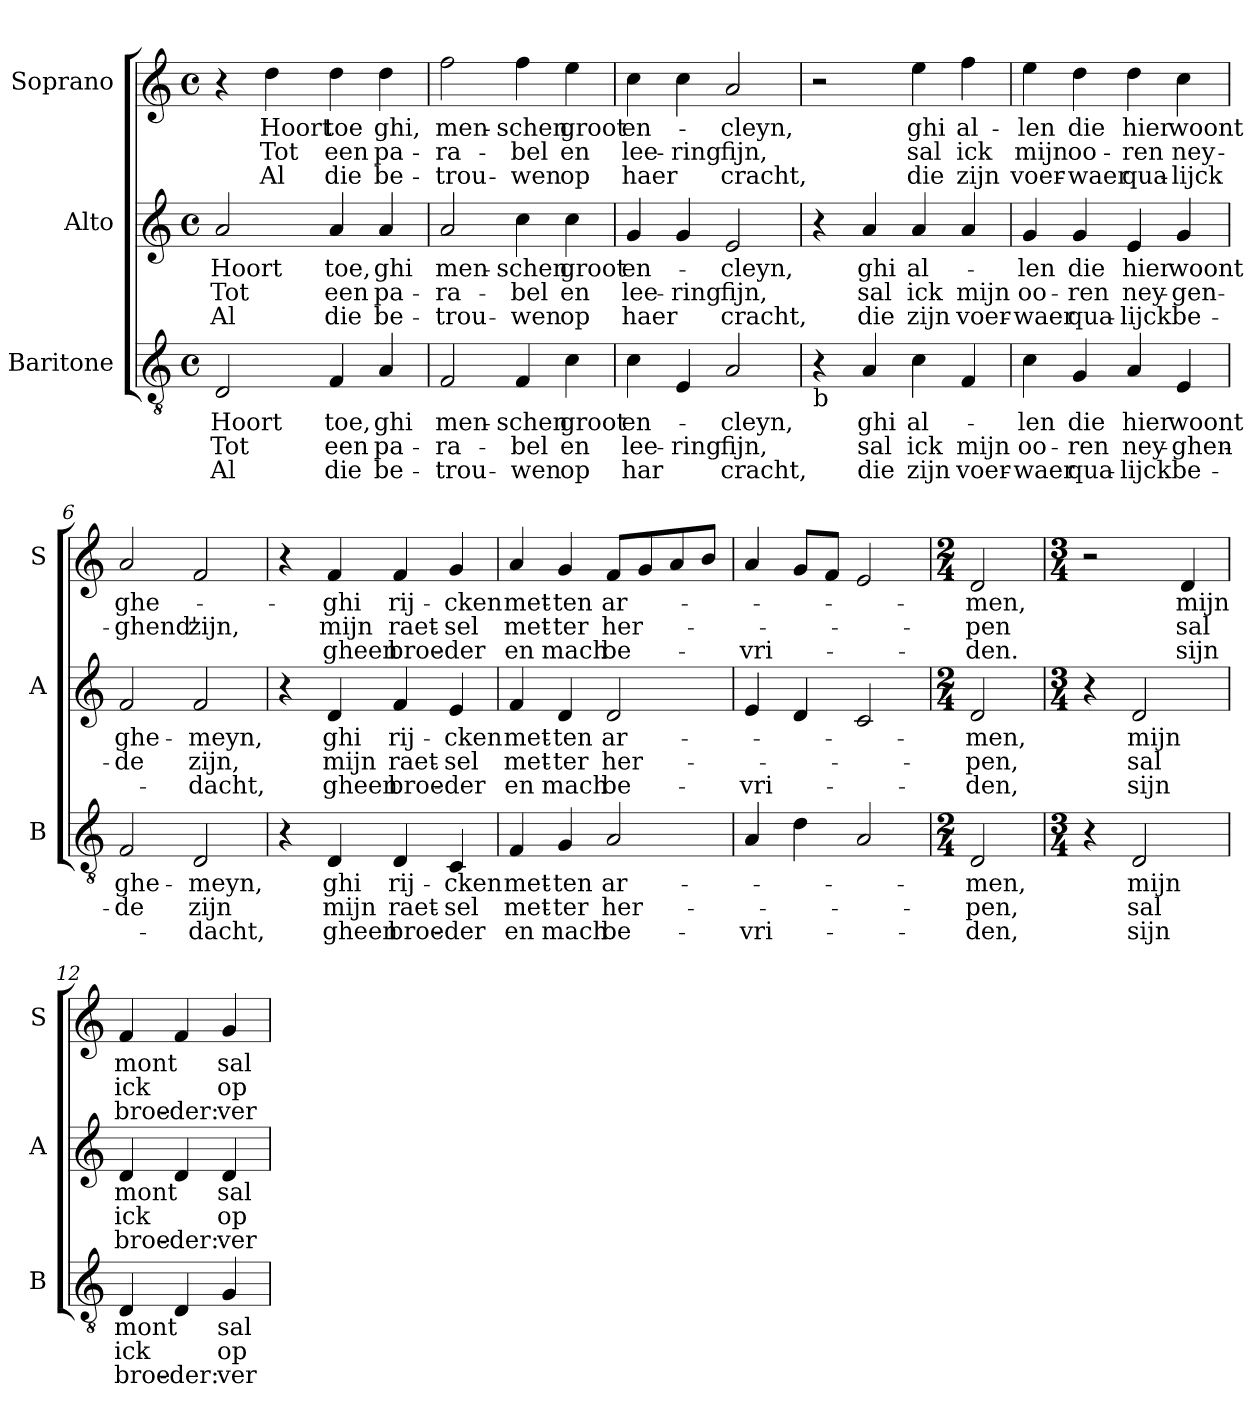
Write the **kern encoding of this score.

**kern	**text	**text	**text	**kern	**text	**text	**text	**kern	**text	**text	**text
*part3	*part3	*part3	*part3	*part2	*part2	*part2	*part2	*part1	*part1	*part1	*part1
*staff3	*staff3	*staff3	*staff3	*staff2	*staff2	*staff2	*staff2	*staff1	*staff1	*staff1	*staff1
*I"Baritone	*	*	*	*I"Alto	*	*	*	*I"Soprano	*	*	*
*I'B	*	*	*	*I'A	*	*	*	*I'S	*	*	*
*clefGv2	*	*	*	*clefG2	*	*	*	*clefG2	*	*	*
*k[]	*	*	*	*k[]	*	*	*	*k[]	*	*	*
*C:	*	*	*	*C:	*	*	*	*C:	*	*	*
*M4/4	*	*	*	*M4/4	*	*	*	*M4/4	*	*	*
*met(c)	*	*	*	*met(c)	*	*	*	*met(c)	*	*	*
=1	=1	=1	=1	=1	=1	=1	=1	=1	=1	=1	=1
!	!LO:LY:b	!LO:LY:b	!LO:LY:b	!	!LO:LY:b	!LO:LY:b	!LO:LY:b	!	!	!	!
2D/	Hoort	Tot	Al	2a/	Hoort	Tot	Al	4r	.	.	.
!	!	!	!	!	!	!	!	!	!LO:LY:b	!LO:LY:b	!LO:LY:b
.	.	.	.	.	.	.	.	4dd\	Hoort	Tot	Al
!	!LO:LY:b	!LO:LY:b	!LO:LY:b	!	!LO:LY:b	!LO:LY:b	!LO:LY:b	!	!LO:LY:b	!LO:LY:b	!LO:LY:b
4F/	toe,	een	die	4a/	toe,	een	die	4dd\	toe	een	die
!	!LO:LY:b	!LO:LY:b	!LO:LY:b	!	!LO:LY:b	!LO:LY:b	!LO:LY:b	!	!LO:LY:b	!LO:LY:b	!LO:LY:b
4A/	ghi	pa-	be-	4a/	ghi	pa-	be-	4dd\	ghi,	pa-	be-
=2	=2	=2	=2	=2	=2	=2	=2	=2	=2	=2	=2
!	!LO:LY:b	!LO:LY:b	!LO:LY:b	!	!LO:LY:b	!LO:LY:b	!LO:LY:b	!	!LO:LY:b	!LO:LY:b	!LO:LY:b
2F/	men-	-ra-	-trou-	2a/	men-	-ra-	-trou-	2ff\	men-	-ra-	-trou-
!	!LO:LY:b	!LO:LY:b	!LO:LY:b	!	!LO:LY:b	!LO:LY:b	!LO:LY:b	!	!LO:LY:b	!LO:LY:b	!LO:LY:b
4F/	-schen	-bel	-wen	4cc\	-schen	-bel	-wen	4ff\	-schen	-bel	-wen
!	!LO:LY:b	!LO:LY:b	!LO:LY:b	!	!LO:LY:b	!LO:LY:b	!LO:LY:b	!	!LO:LY:b	!LO:LY:b	!LO:LY:b
4c\	groot	en	op	4cc\	groot	en	op	4ee\	groot	en	op
=3	=3	=3	=3	=3	=3	=3	=3	=3	=3	=3	=3
!	!LO:LY:b	!LO:LY:b	!LO:LY:b	!	!LO:LY:b	!LO:LY:b	!LO:LY:b	!	!LO:LY:b	!LO:LY:b	!LO:LY:b
4c\	en-	lee-	har	4g/	en-	lee-	haer	4cc\	en-	lee-	haer
!	!	!LO:LY:b	!	!	!	!LO:LY:b	!	!	!	!LO:LY:b	!
4E/	.	-ring	.	4g/	.	-ring	.	4cc\	.	-ring	.
!	!LO:LY:b	!LO:LY:b	!LO:LY:b	!	!LO:LY:b	!LO:LY:b	!LO:LY:b	!	!LO:LY:b	!LO:LY:b	!LO:LY:b
2A/	cleyn,	fijn,	cracht,	2e/	cleyn,	fijn,	cracht,	2a/	cleyn,	fijn,	cracht,
=4	=4	=4	=4	=4	=4	=4	=4	=4	=4	=4	=4
!LO:TX:b:t=b	!	!	!	!	!	!	!	!	!	!	!
4r	.	.	.	4r	.	.	.	2r	.	.	.
!	!LO:LY:b	!LO:LY:b	!LO:LY:b	!	!LO:LY:b	!LO:LY:b	!LO:LY:b	!	!	!	!
4A/	ghi	sal	die	4a/	ghi	sal	die	.	.	.	.
!	!LO:LY:b	!LO:LY:b	!LO:LY:b	!	!LO:LY:b	!LO:LY:b	!LO:LY:b	!	!LO:LY:b	!LO:LY:b	!LO:LY:b
4c\	al-	ick	zijn	4a/	al-	ick	zijn	4ee\	ghi	sal	die
!	!	!LO:LY:b	!LO:LY:b	!	!	!LO:LY:b	!LO:LY:b	!	!LO:LY:b	!LO:LY:b	!LO:LY:b
4F/	.	mijn	voer-	4a/	.	mijn	voer-	4ff\	al-	ick	zijn
=5	=5	=5	=5	=5	=5	=5	=5	=5	=5	=5	=5
!	!LO:LY:b	!LO:LY:b	!LO:LY:b	!	!LO:LY:b	!LO:LY:b	!LO:LY:b	!	!LO:LY:b	!LO:LY:b	!LO:LY:b
4c\	-len	oo-	-waer	4g/	-len	oo-	-waer	4ee\	-len	mijn	voer-
!	!LO:LY:b	!LO:LY:b	!LO:LY:b	!	!LO:LY:b	!LO:LY:b	!LO:LY:b	!	!LO:LY:b	!LO:LY:b	!LO:LY:b
4G/	die	-ren	qua-	4g/	die	-ren	qua-	4dd\	die	oo-	-waer
!	!LO:LY:b	!LO:LY:b	!LO:LY:b	!	!LO:LY:b	!LO:LY:b	!LO:LY:b	!	!LO:LY:b	!LO:LY:b	!LO:LY:b
4A/	hier	ney-	-lijck	4e/	hier	ney-	-lijck	4dd\	hier	-ren	qua-
!	!LO:LY:b	!LO:LY:b	!LO:LY:b	!	!LO:LY:b	!LO:LY:b	!LO:LY:b	!	!LO:LY:b	!LO:LY:b	!LO:LY:b
4E/	woont	-ghen-	be-	4g/	woont	-gen-	be-	4cc\	woont	ney-	-lijck
!!LO:LB:g=z
=6	=6	=6	=6	=6	=6	=6	=6	=6	=6	=6	=6
!	!LO:LY:b	!LO:LY:b	!	!	!LO:LY:b	!LO:LY:b	!	!	!LO:LY:b	!LO:LY:b	!
2F/	ghe-	-de	.	2f/	ghe-	-de	.	2a/	ghe-	-ghend'	.
!	!LO:LY:b	!LO:LY:b	!LO:LY:b	!	!LO:LY:b	!LO:LY:b	!LO:LY:b	!	!	!LO:LY:b	!
2D/	-meyn,	zijn	-dacht,	2f/	-meyn,	zijn,	-dacht,	2f/	.	zijn,	.
=7	=7	=7	=7	=7	=7	=7	=7	=7	=7	=7	=7
4r	.	.	.	4r	.	.	.	4r	.	.	.
!	!LO:LY:b	!LO:LY:b	!LO:LY:b	!	!LO:LY:b	!LO:LY:b	!LO:LY:b	!	!LO:LY:b	!LO:LY:b	!LO:LY:b
4D/	ghi	mijn	gheen	4d/	ghi	mijn	gheen	4f/	ghi	mijn	gheen
!	!LO:LY:b	!LO:LY:b	!LO:LY:b	!	!LO:LY:b	!LO:LY:b	!LO:LY:b	!	!LO:LY:b	!LO:LY:b	!LO:LY:b
4D/	rij-	raet-	broe-	4f/	rij-	raet-	broe-	4f/	rij-	raet-	broe-
!	!LO:LY:b	!LO:LY:b	!LO:LY:b	!	!LO:LY:b	!LO:LY:b	!LO:LY:b	!	!LO:LY:b	!LO:LY:b	!LO:LY:b
4C/	-cken	-sel	-der	4e/	-cken	-sel	-der	4g/	-cken	-sel	-der
=8	=8	=8	=8	=8	=8	=8	=8	=8	=8	=8	=8
!	!LO:LY:b	!LO:LY:b	!LO:LY:b	!	!LO:LY:b	!LO:LY:b	!LO:LY:b	!	!LO:LY:b	!LO:LY:b	!LO:LY:b
4F/	met-	met-	en	4f/	met-	met-	en	4a/	met-	met-	en
!	!LO:LY:b	!LO:LY:b	!LO:LY:b	!	!LO:LY:b	!LO:LY:b	!LO:LY:b	!	!LO:LY:b	!LO:LY:b	!LO:LY:b
4G/	-ten	-ter	mach	4d/	-ten	-ter	mach	4g/	-ten	-ter	mach
!	!LO:LY:b	!LO:LY:b	!LO:LY:b	!	!LO:LY:b	!LO:LY:b	!LO:LY:b	!	!LO:LY:b	!LO:LY:b	!LO:LY:b
2A/	ar-	her-	be-	2d/	ar-	her-	be-	8f/L	ar-	her-	be-
.	.	.	.	.	.	.	.	8g/	.	.	.
.	.	.	.	.	.	.	.	8a/	.	.	.
.	.	.	.	.	.	.	.	8b/J	.	.	.
=9	=9	=9	=9	=9	=9	=9	=9	=9	=9	=9	=9
!	!	!	!LO:LY:b	!	!	!	!LO:LY:b	!	!	!	!LO:LY:b
4A/	.	.	-vri-	4e/	.	.	-vri-	4a/	.	.	-vri-
4d\	.	.	.	4d/	.	.	.	8g/L	.	.	.
.	.	.	.	.	.	.	.	8f/J	.	.	.
2A/	.	.	.	2c/	.	.	.	2e/	.	.	.
=10	=10	=10	=10	=10	=10	=10	=10	=10	=10	=10	=10
*M2/4	*	*	*	*M2/4	*	*	*	*M2/4	*	*	*
!	!LO:LY:b	!LO:LY:b	!LO:LY:b	!	!LO:LY:b	!LO:LY:b	!LO:LY:b	!	!LO:LY:b	!LO:LY:b	!LO:LY:b
2D/	-men,	-pen,	-den,	2d/	-men,	-pen,	-den,	2d/	-men,	-pen	-den.
!!LO:PB:g=z
=11	=11	=11	=11	=11	=11	=11	=11	=11	=11	=11	=11
*M3/4	*	*	*	*M3/4	*	*	*	*M3/4	*	*	*
4r	.	.	.	4r	.	.	.	2r	.	.	.
!	!LO:LY:b	!LO:LY:b	!LO:LY:b	!	!LO:LY:b	!LO:LY:b	!LO:LY:b	!	!	!	!
2D/	mijn	sal	sijn	2d/	mijn	sal	sijn	.	.	.	.
!	!	!	!	!	!	!	!	!	!LO:LY:b	!LO:LY:b	!LO:LY:b
.	.	.	.	.	.	.	.	4d/	mijn	sal	sijn
=12	=12	=12	=12	=12	=12	=12	=12	=12	=12	=12	=12
!	!LO:LY:b	!LO:LY:b	!LO:LY:b	!	!LO:LY:b	!LO:LY:b	!LO:LY:b	!	!LO:LY:b	!LO:LY:b	!LO:LY:b
4D/	mont	ick	broe-	4d/	mont	ick	broe-	4f/	mont	ick	broe-
!	!	!	!LO:LY:b	!	!	!	!LO:LY:b	!	!	!	!LO:LY:b
4D/	.	.	-der:	4d/	.	.	-der:	4f/	.	.	-der:
!	!LO:LY:b	!LO:LY:b	!LO:LY:b	!	!LO:LY:b	!LO:LY:b	!LO:LY:b	!	!LO:LY:b	!LO:LY:b	!LO:LY:b
4G/	sal	op	ver-	4d/	sal	op	ver-	4g/	sal	op	ver-
=	=	=	=	=	=	=	=	=	=	=	=
*-	*-	*-	*-	*-	*-	*-	*-	*-	*-	*-	*-
